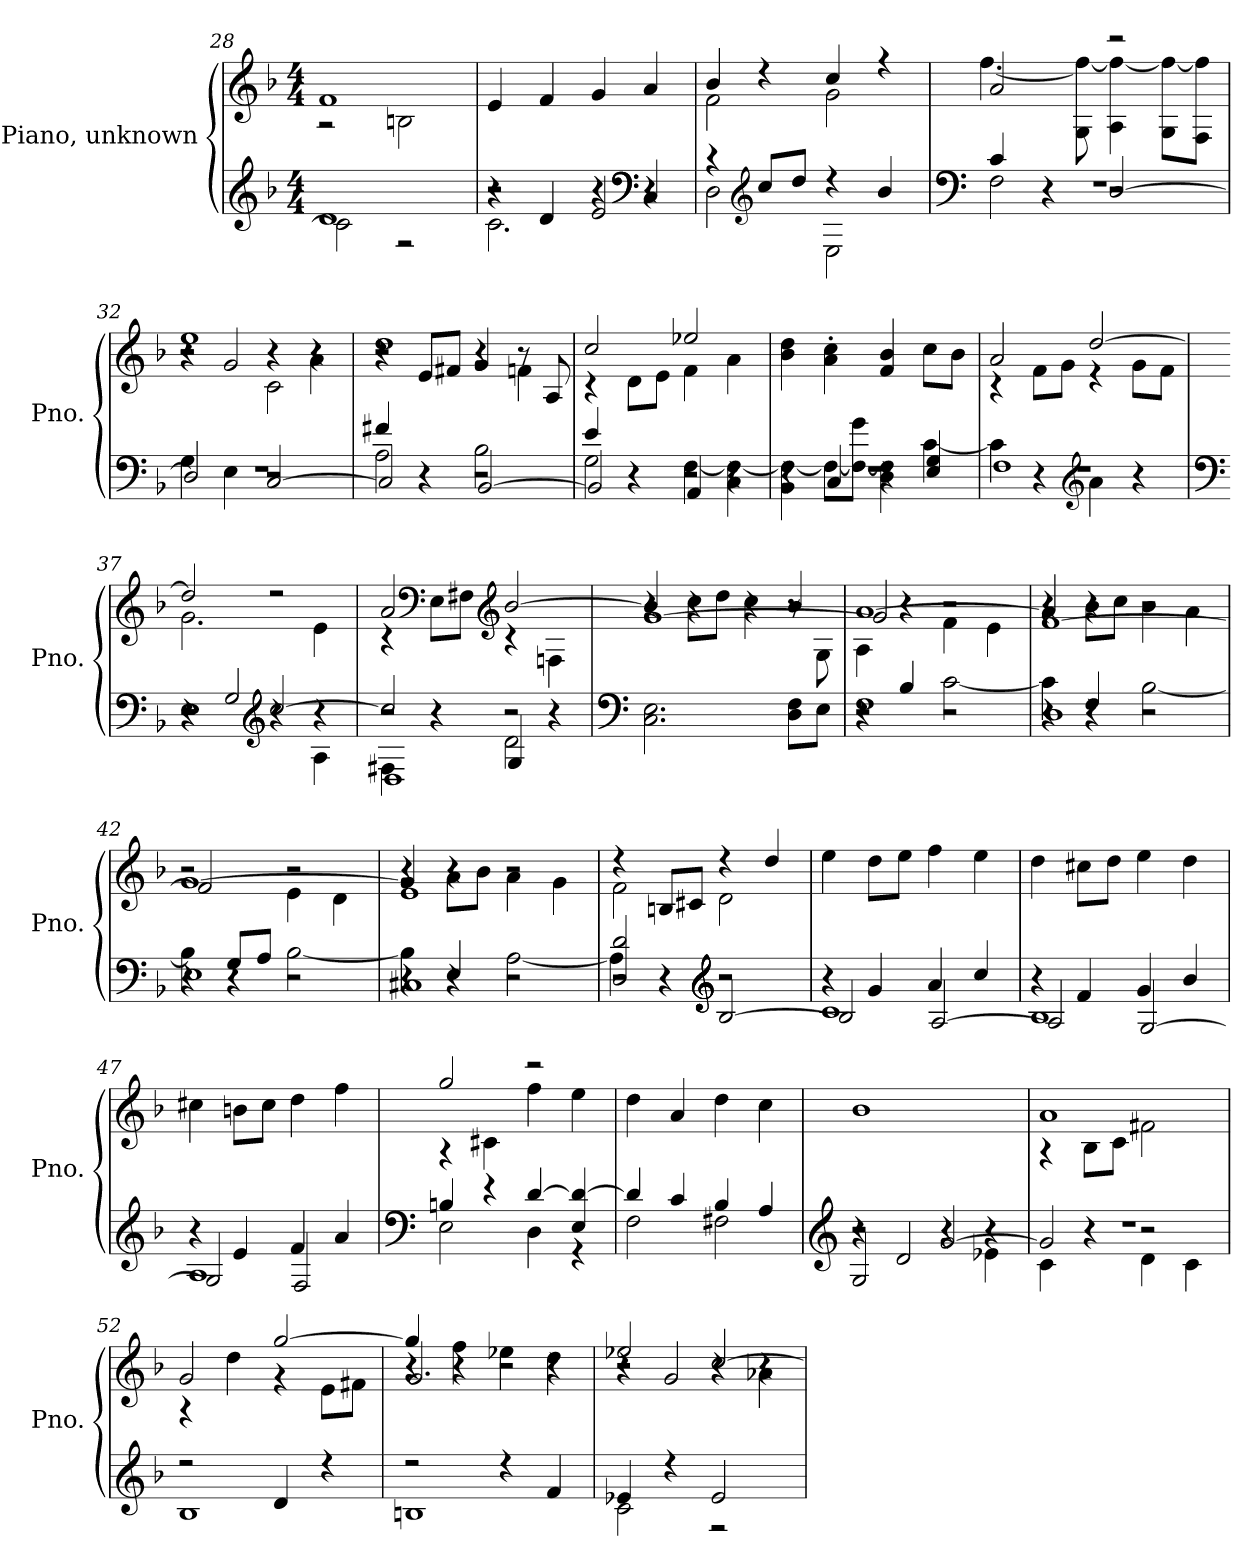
**kern	**kern
*part1	*part1
*staff2	*staff1
*I"Piano, unknown	*
*I'Pno.	*
*clefG2	*clefG2
*k[b-]	*k[b-]
*M4/4	*M4/4
=28	=28
*^	*^
1d	2c\]	1f	2r
.	2r	.	2Bn\
*	*	*v	*v
!!LO:LB:g=z
=29	=29	=29
*	*^	*
2r	2.c\	4r	4e/
.	.	4d/	4f/
2e/	.	4r	4g/
*clefF4	*	*	*
.	4r	4C/	4a/
*	*v	*v	*
=30	=30	=30
*	*	*^
4r	2D\	4b-/	2f\
*clefG2	*	*	*
8cc/L	.	4r	.
8dd/J	.	.	.
4r	2E\	4cc/	2g\
4b-/	.	4r	.
*v	*v	*	*
=31	=31	=31
*clefF4	*	*
*^	*	*
*	*^	*	*
1r	2F\	4c/	2a/	[4.ff\
.	.	4r	.	.
.	.	.	.	8G\ 8ff\_
.	2r	[2D/	2r	4A\ 4ff\_
.	.	.	.	8G\ 8ff\_L
.	.	.	.	8F\ 8ff\]J
=32	=32	=32	=32	=32
*	*	*	*^	*^
1r	4G\	2D/]	1ee	2r	4r	2r
.	4E\	.	.	.	2g/	.
.	2r	[2C/	.	4r	.	2c\
.	.	.	.	4a\	4r	.
*	*	*	*	*	*v	*v
=33	=33	=33	=33	=33	=33
4f#X/	2A\	2C/]	1dd	2r	4r
4r	.	.	.	.	8e/L
.	.	.	.	.	8f#X/J
2r	2B-\	[2BB-/	.	4r	4g/
.	.	.	.	4fn\	8r
.	.	.	.	.	8A/
*	*	*	*	*v	*v
!!LO:LB:g=z
=34	=34	=34	=34	=34
4e/	2G\	2BB-/]	2cc/	4r
4r	.	.	.	8d\L
.	.	.	.	8e\J
2r	[4F\	4AA/	2ee-X/	4f\
.	4C\ 4F\_	4r	.	4a\
*	*	*	*v	*v
=35	=35	=35	=35
1r	4BB-\ 4F\_	4r	4b-\ 4dd\
.	8F\L_	4C/	4a\' 4cc\'
.	8F\_ 8g\J	.	.
.	4D\ 4F\]	4r	4f/ 4b-/
.	[4c\	4E/ 4G/	8cc\L
.	.	.	8b-\J
=36	=36	=36	=36
*	*	*	*^
1r	4c\]	1F	2a/	4r
.	4r	.	.	8f\L
.	.	.	.	8g\J
*clefG2	*	*	*	*
.	4a\	.	[2dd/	4r
.	4r	.	.	8g\L
.	.	.	.	8f\J
*v	*v	*v	*	*
=37	=37	=37
*clefF4	*	*
*^	*	*
*	*^	*	*
*	*	*^	*	*
2r	2r	4r	1E	2dd/]	2.g\
.	.	2G/	.	.	.
*clefG2	*	*	*	*	*
[2cc/	4r	.	.	2r	.
.	4A\	4r	.	.	4e\
!!LO:PB:g=z	!!
=38	=38	=38	=38	=38	=38
2cc/]	4F#X\	2r	1D	2a/	4r
*	*	*	*	*clefF4	*
.	4r	.	.	.	8E\L
.	.	.	.	.	8F#X\J
*	*	*	*	*clefG2	*
2r	2d\	4G/	.	[2b-/	4r
.	.	4r	.	.	4Fn\
*v	*v	*v	*v	*	*
*	*v	*v
=39	=39
*clefF4	*
*	*^
*	*	*^
2.C\ 2.E\	4b-/]	4r	[1g
.	4r	8cc\L	.
.	.	8dd\J	.
.	4r	4cc\	.
8D\ 8F\L	4b-/	8r	.
8E\J	.	8G\	.
=40	=40	=40	=40
*^	*	*	*
*	*^	*	*	*
4r	2r	1F	[1a	4A\	2g/]
4B-/	.	.	.	4r	.
2r	[2c\	.	.	4f\	2r
.	.	.	.	4e\	.
=41	=41	=41	=41	=41	=41
4r	4c\]	1D	4a/]	4r	[1f
4F/	4r	.	4r	8b-\L	.
.	.	.	.	8cc\J	.
2r	[2B-\	.	2r	4b-\	.
.	.	.	.	4a\	.
=42	=42	=42	=42	=42	=42
4r	4B-\]	1E	[1g	2r	2f/]
8G/L	4r	.	.	.	.
8A/J	.	.	.	.	.
2r	[2B-\	.	.	4e\	2r
.	.	.	.	4d\	.
!!LO:LB:g=z	!!	!!
=43	=43	=43	=43	=43	=43
4r	4B-\]	1C#X	4g/]	4r	1e
4E/	4r	.	4r	8a\L	.
.	.	.	.	8b-\J	.
2r	[2A\	.	2r	4a\	.
.	.	.	.	4g\	.
*	*	*	*	*v	*v
=44	=44	=44	=44	=44
2D/ 2d/	4A\]	2r	4r	2f\
.	4r	.	8Bn/L	.
.	.	.	8c#X/J	.
*clefG2	*	*	*	*
2r	2r	[2B-/	4r	2d\
.	.	.	4dd/	.
*	*	*	*v	*v
=45	=45	=45	=45
4r	1c	2B-/]	4ee\
4g/	.	.	8dd\L
.	.	.	8ee\J
4a/	.	[2A/	4ff\
4cc/	.	.	4ee\
=46	=46	=46	=46
4r	1B-	2A/]	4dd\
4f/	.	.	8cc#X\L
.	.	.	8dd\J
4g/	.	[2G/	4ee\
4b-/	.	.	4dd\
=47	=47	=47	=47
4r	1A	2G/]	4cc#X\
4e/	.	.	8bn\L
.	.	.	8cc#\J
4f/	.	2F/	4dd\
4a/	.	.	4ff\
*v	*v	*v	*
=48	=48
*clefF4	*
*^	*^
4Bn/	2E\	2gg/	4r
4r	.	.	4c#X\
[4d/	4D\	2r	4ff\
4E/ 4d/_	4r	.	4ee\
*	*	*v	*v
!!LO:LB:g=z
=49	=49	=49
4d/]	2F\	4dd\
4c/	.	4a/
4B-/	2F#X\	4dd\
4A/	.	4cc\
*v	*v	*
=50	=50
*clefG2	*
*^	*
*	*^	*
4r	2r	2G/	1b-
2d/	.	.	.
.	4r	[2g/	.
4r	4e-X\	.	.
=51	=51	=51	=51
*	*	*	*^
1r	4c\	2g/]	1a	4r
.	4r	.	.	8B-\L
.	.	.	.	8c\J
.	4d\	2r	.	2f#X\
.	4c\	.	.	.
*	*v	*v	*	*
=52	=52	=52	=52
2r	1B-	2g/	4r
.	.	.	4dd\
4d/	.	[2gg/	4r
4r	.	.	8e\L
.	.	.	8f#X\J
=53	=53	=53	=53
*	*	*	*^
2r	1Bn	4gg/]	4r	2.g/
.	.	4r	4ff\	.
4r	.	2r	4ee-X\	.
4f/	.	.	4dd\	4r
=54	=54	=54	=54	=54
4e-X/	2c\	2ee-X/	2r	4r
4r	.	.	.	2g/
2e-/	2r	[2cc/	4r	.
.	.	.	4a-X\	4r
*v	*v	*	*	*
*	*v	*v	*v
=	=
*-	*-
